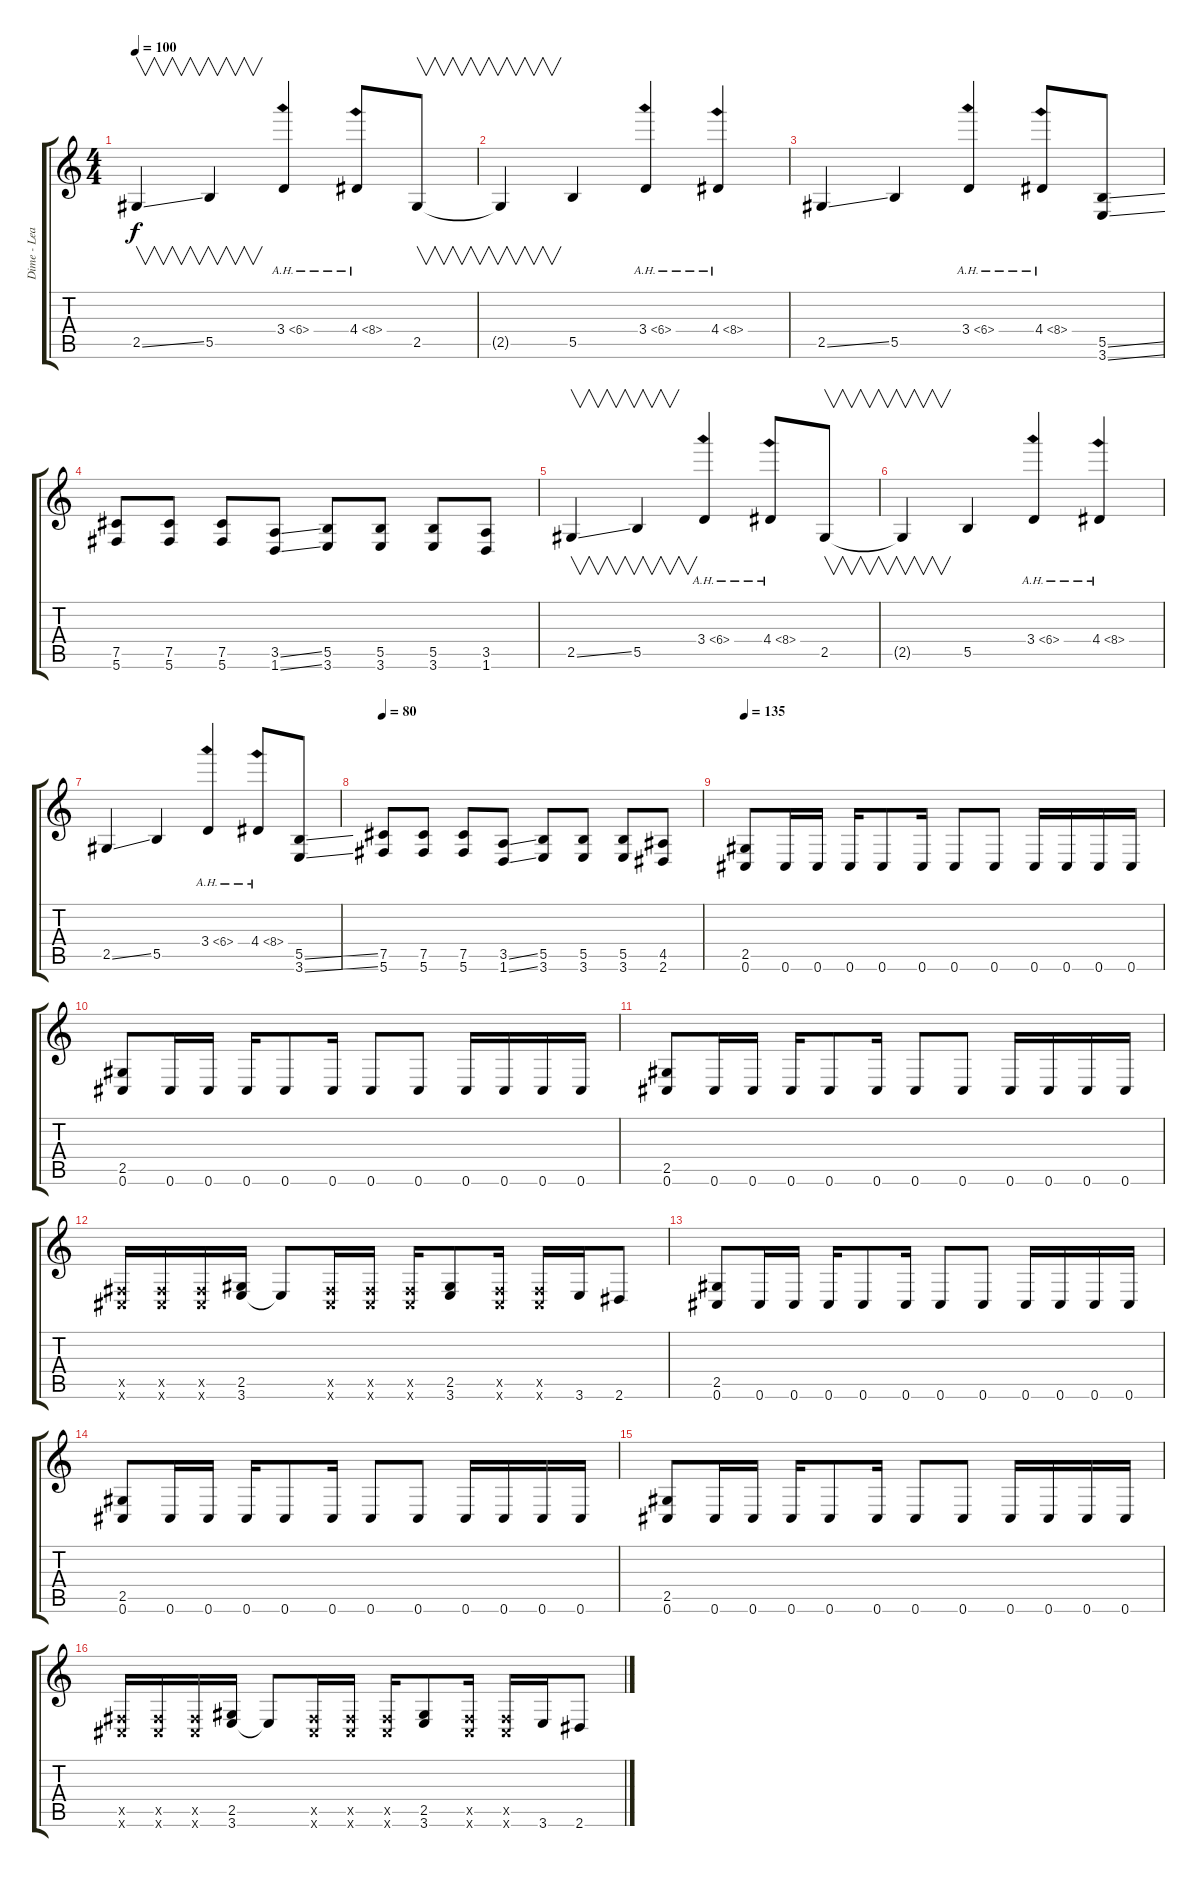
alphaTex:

\track ("Dime - Lead Guitar" "Dime - Lea") {instrument overdrivenguitar}
\staff {score tabs}
\tuning (Db4 Ab3 E3 B2 Gb2 Db2) {hide}
\ts (4 4)
\tempo 100
\clef g2
\ks c
2.5{ss}.4{v dy f} 5.5.4{v} 3.4{ah 3}.4 4.4{ah 4}.8 2.5.8{v} |
2.5{t}.4{v} 5.5.4 3.4{ah 3}.4 4.4{ah 4}.4 |
2.5{ss}.4 5.5.4 3.4{ah 3}.4 4.4{ah 4}.8 (5.5{ss} 3.6{ss}).8 |
(7.5 5.6).8 (7.5 5.6).8 (7.5 5.6).8 (3.5{ss} 1.6{ss}).8 (5.5 3.6).8 (5.5 3.6).8 (5.5 3.6).8 (3.5 1.6).8 |
2.5{ss}.4{v} 5.5.4{v} 3.4{ah 3}.4 4.4{ah 4}.8 2.5.8{v} |
2.5{t}.4{v} 5.5.4 3.4{ah 3}.4 4.4{ah 4}.4 |
2.5{ss}.4 5.5.4 3.4{ah 3}.4 4.4{ah 4}.8 (5.5{ss} 3.6{ss}).8 |
\tempo 80
(7.5 5.6).8 (7.5 5.6).8 (7.5 5.6).8 (3.5{ss} 1.6{ss}).8 (5.5 3.6).8 (5.5 3.6).8 (5.5 3.6).8 (4.5 2.6).8 |
\tempo 135
(2.5 0.6).8 0.6.16 0.6.16 0.6.16 0.6.8 0.6.16 0.6.8 0.6.8 0.6.16 0.6.16 0.6.16 0.6.16 |
(2.5 0.6).8 0.6.16 0.6.16 0.6.16 0.6.8 0.6.16 0.6.8 0.6.8 0.6.16 0.6.16 0.6.16 0.6.16 |
(2.5 0.6).8 0.6.16 0.6.16 0.6.16 0.6.8 0.6.16 0.6.8 0.6.8 0.6.16 0.6.16 0.6.16 0.6.16 |
(0.5{x} 0.6{x}).16 (0.5{x} 0.6{x}).16 (0.5{x} 0.6{x}).16 (2.5 3.6).16 3.6{t}.8 (0.5{x} 0.6{x}).16 (0.5{x} 0.6{x}).16 (0.5{x} 0.6{x}).16 (2.5 3.6).8 (0.5{x} 0.6{x}).16 (0.5{x} 0.6{x}).16 3.6.16 2.6.8 |
(2.5 0.6).8 0.6.16 0.6.16 0.6.16 0.6.8 0.6.16 0.6.8 0.6.8 0.6.16 0.6.16 0.6.16 0.6.16 |
(2.5 0.6).8 0.6.16 0.6.16 0.6.16 0.6.8 0.6.16 0.6.8 0.6.8 0.6.16 0.6.16 0.6.16 0.6.16 |
(2.5 0.6).8 0.6.16 0.6.16 0.6.16 0.6.8 0.6.16 0.6.8 0.6.8 0.6.16 0.6.16 0.6.16 0.6.16 |
(0.5{x} 0.6{x}).16 (0.5{x} 0.6{x}).16 (0.5{x} 0.6{x}).16 (2.5 3.6).16 3.6{t}.8 (0.5{x} 0.6{x}).16 (0.5{x} 0.6{x}).16 (0.5{x} 0.6{x}).16 (2.5 3.6).8 (0.5{x} 0.6{x}).16 (0.5{x} 0.6{x}).16 3.6.16 2.6.8
